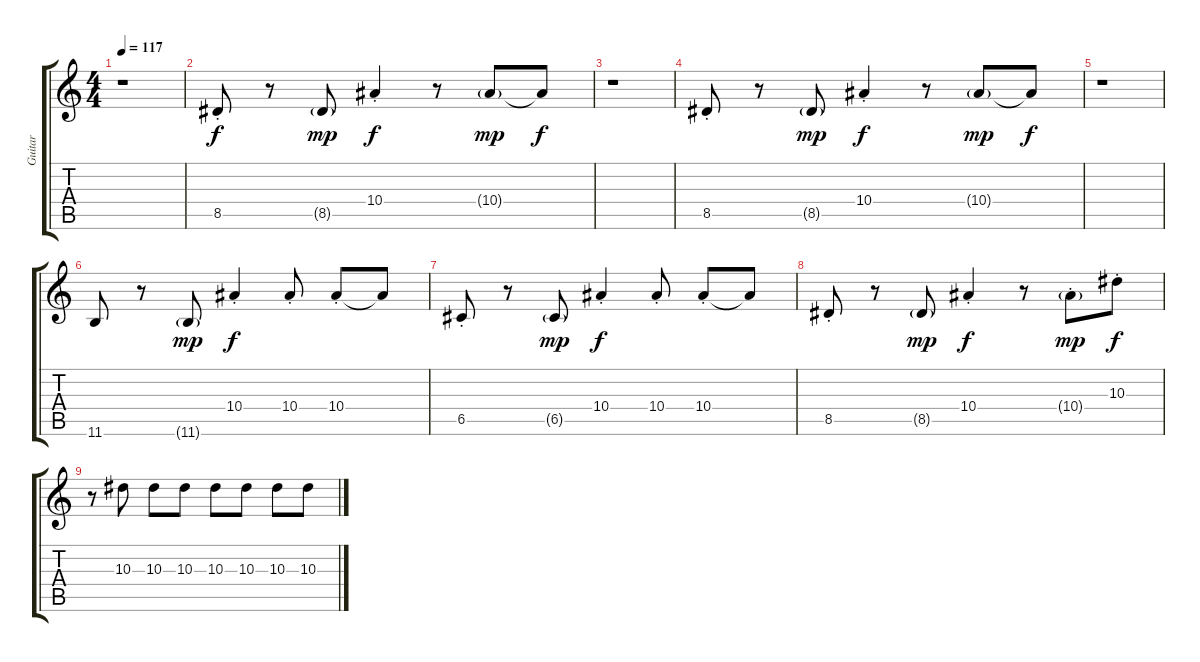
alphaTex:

\track ("Guitar" "Guitar") {instrument distortionguitar}
\staff {score tabs}
\tuning (D4 A3 F3 C3 G2 C2) {hide}
\ts (4 4)
\tempo 117
\clef g2
\ks c
r.1{dy f} |
8.5{st}.8 r.8 8.5{g}.8{dy mp} 10.4{st}.4{dy f} r.8 10.4{g}.8{dy mp} 10.4{t}.8{dy f} |
r.1 |
8.5{st}.8 r.8 8.5{g}.8{dy mp} 10.4{st}.4{dy f} r.8 10.4{g}.8{dy mp} 10.4{t}.8{dy f} |
r.1 |
11.6.8 r.8 11.6{g}.8{dy mp} 10.4{st}.4{dy f} 10.4{st}.8 10.4{st}.8 10.4{t}.8 |
6.5{st}.8 r.8 6.5{g}.8{dy mp} 10.4{st}.4{dy f} 10.4{st}.8 10.4{st}.8 10.4{t}.8 |
8.5{st}.8 r.8 8.5{g}.8{dy mp} 10.4{st}.4{dy f} r.8 10.4{g st}.8{dy mp} 10.3{st}.8{dy f} |
r.8{volume 7} 10.3.8{volume 13} 10.3.8 10.3.8 10.3.8 10.3.8 10.3.8 10.3.8
